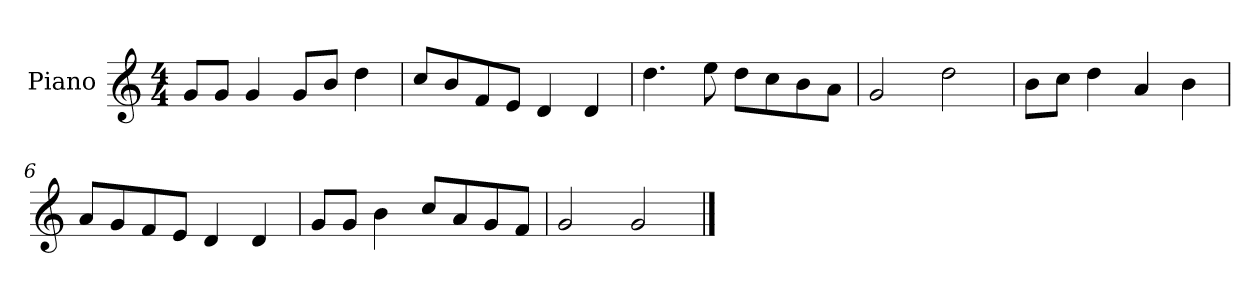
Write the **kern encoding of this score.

**kern
*part1
*staff1
*I"Piano
*I'P-no
*clefG2
*k[]
*M4/4
*MM90
=1
8g/L
8g/J
4g/
8g/L
8b/J
4dd\
=2
8cc/L
8b/
8f/
8e/J
4d/
4d/
=3
4.dd\
8ee\
8dd\L
8cc\
8b\
8a\J
=4
2g/
2dd\
=5
8b\L
8cc\J
4dd\
4a/
4b\
=6
8a/L
8g/
8f/
8e/J
4d/
4d/
=7
8g/L
8g/J
4b\
8cc/L
8a/
8g/
8f/J
!!LO:LB:g=z
=8
2g/
2g/
==
*-
